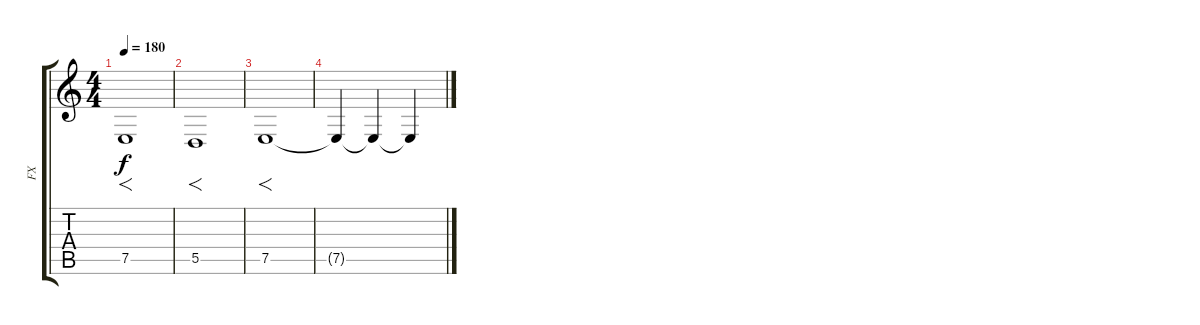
\track ("FX" "FX") {instrument lead4chiff}
\staff {score tabs}
\tuning (E4 B3 G3 D3 A2 E2) {hide}
\ts (4 4)
\tempo 180
\clef g2
\ks c
7.5.1{f dy f} |
5.5.1{f} |
7.5.1{f} |
7.5{t}.4 7.5{t}.4 7.5{t}.4
